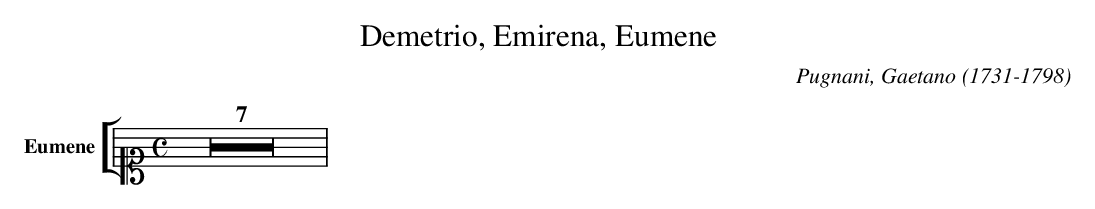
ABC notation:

X:1
T:Demetrio, Emirena, Eumene
C:Pugnani, Gaetano (1731-1798)
M:C
L:1/4
K:C
V: 21 clef=alto1 name="Eumene" sname="Eum."
%%staves [ 21 ]
[V: 21]	%-------------------------------------------------------------------
Z7 | \
